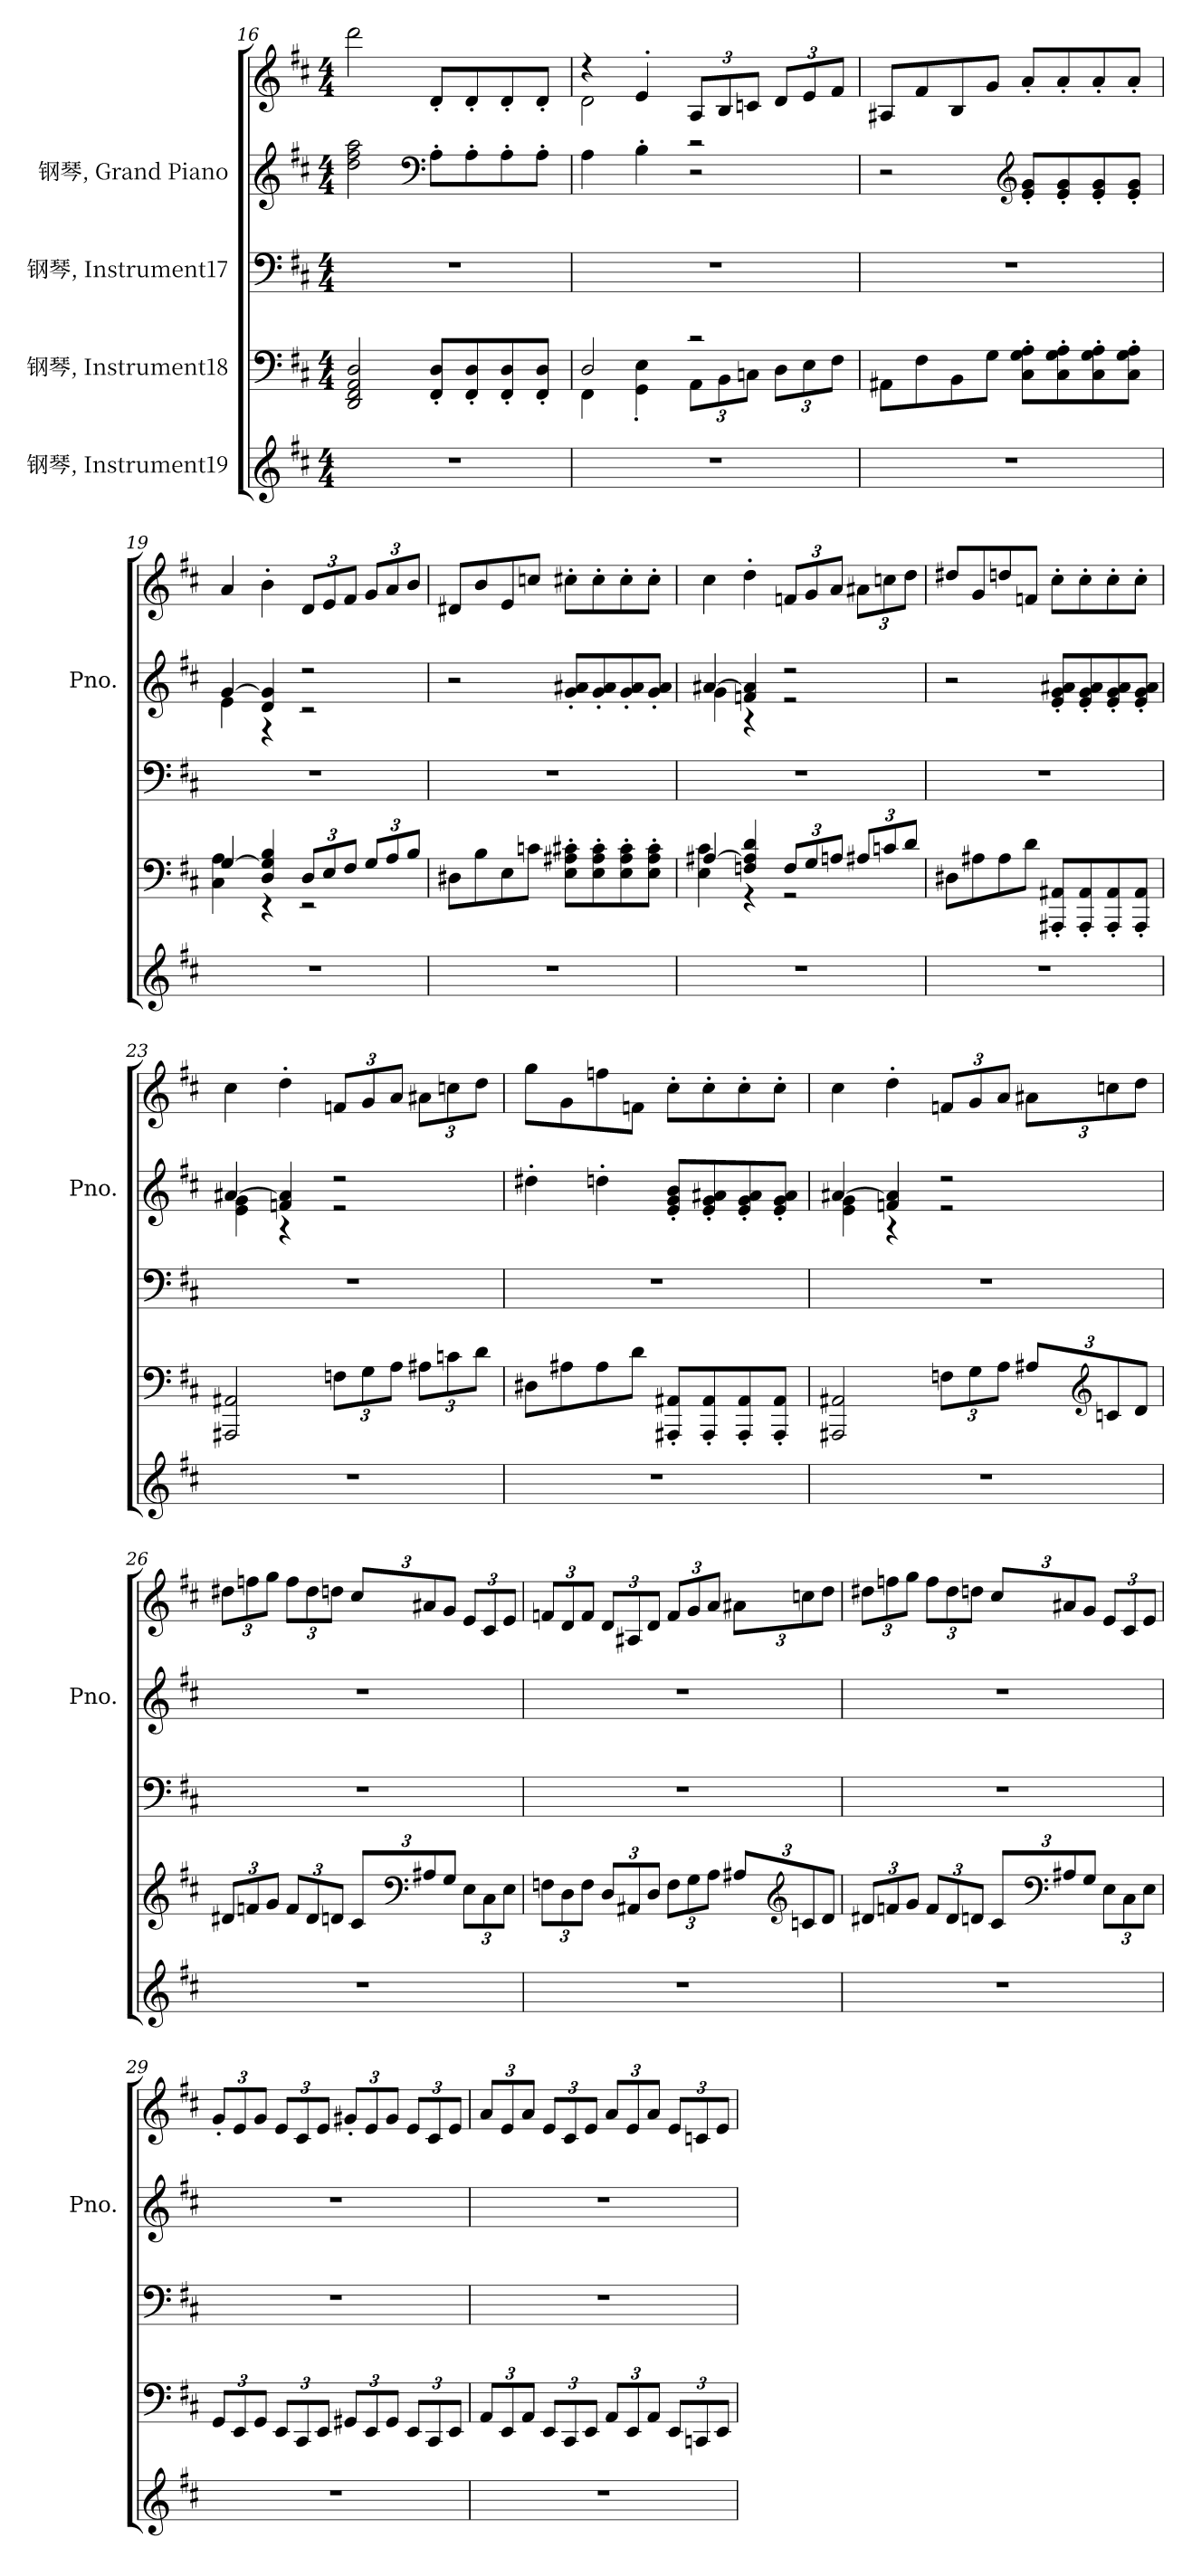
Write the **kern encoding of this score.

**kern	**kern	**kern	**kern	**kern
*part4	*part3	*part2	*part1	*part1
*staff5	*staff4	*staff3	*staff2	*staff1
*I"钢琴, Instrument19	*I"钢琴, Instrument18	*I"钢琴, Instrument17	*I"钢琴, Grand Piano	*
*	*	*	*I'Pno.	*
!!LO:PB:g=z
*clefG2	*clefF4	*clefF4	*clefG2	*clefG2
*k[f#c#]	*k[f#c#]	*k[f#c#]	*k[f#c#]	*k[f#c#]
*M4/4	*M4/4	*M4/4	*M4/4	*M4/4
=16	=16	=16	=16	=16
1r	2DD/ 2FF#/ 2AA/ 2D/	1r	2dd\ 2ff#\ 2aa\	2ddd\
*	*	*	*clefF4	*
.	8FF#/' 8D/'L	.	8A'\L	8d'/L
.	8FF#/' 8D/'	.	8A'\	8d'/
.	8FF#/' 8D/'	.	8A'\	8d'/
.	8FF#/' 8D/'J	.	8A'\J	8d'/J
=17	=17	=17	=17	=17
*	*^	*	*	*^
1r	2D/	4FF#\	1r	4A\	4r	2d\
.	.	4GG\' 4E\'	.	4B'\	4e'/	.
*	*	*Xbrackettup	*	*	*Xbrackettup	*
.	2r	12AA\L	.	2r	12A/L	2r
.	.	12BB\	.	.	12B/	.
.	.	12Cn\J	.	.	12cn/J	.
.	.	12D\L	.	.	12d/L	.
.	.	12E\	.	.	12e/	.
.	.	12F#\J	.	.	12f#/J	.
*	*v	*v	*	*	*v	*v
=18	=18	=18	=18	=18
1r	8AA#X\L	1r	2r	8A#X/L
.	8F#\	.	.	8f#/
.	8BB\	.	.	8B/
.	8G\J	.	.	8g/J
*	*	*	*clefG2	*
.	8C#\' 8G\' 8A\'L	.	8e/' 8g/'L	8a'/L
.	8C#\' 8G\' 8A\'	.	8e/' 8g/'	8a'/
.	8C#\' 8G\' 8A\'	.	8e/' 8g/'	8a'/
.	8C#\' 8G\' 8A\'J	.	8e/' 8g/'J	8a'/J
=19	=19	=19	=19	=19
*	*^	*	*^	*
1r	[4G/	4C#\ 4A\	1r	[4g/	4e\	4a/
.	4D/ 4G/] 4B/	4r	.	4d/ 4g/]	4r	4b'\
.	12D/L	2r	.	2r	2r	12d/L
.	12E/	.	.	.	.	12e/
.	12F#/J	.	.	.	.	12f#/J
.	12G/L	.	.	.	.	12g/L
.	12A/	.	.	.	.	12a/
.	12B/J	.	.	.	.	12b/J
*	*v	*v	*	*v	*v	*
!!LO:LB:g=z
=20	=20	=20	=20	=20
1r	8D#X\L	1r	2r	8d#X/L
.	8B\	.	.	8b/
.	8E\	.	.	8e/
.	8cn\J	.	.	8ccn/J
.	8E\' 8A#X\' 8c#X\'L	.	8g/' 8a#X/'L	8cc#X'\L
.	8E\' 8A#\' 8c#\'	.	8g/' 8a#/'	8cc#'\
.	8E\' 8A#\' 8c#\'	.	8g/' 8a#/'	8cc#'\
.	8E\' 8A#\' 8c#\'J	.	8g/' 8a#/'J	8cc#'\J
=21	=21	=21	=21	=21
*	*^	*	*^	*
1r	[4A#X/	4E\ 4c#\	1r	[4a#X/	4g\	4cc#\
.	4Fn/ 4A#/] 4d/	4r	.	4fn/ 4a#/]	4r	4dd'\
.	12F/L	2r	.	2r	2r	12fn/L
.	12G/	.	.	.	.	12g/
.	12An/J	.	.	.	.	12a/J
.	12A#X/L	.	.	.	.	12a#X\L
.	12cn/	.	.	.	.	12ccn\
.	12d/J	.	.	.	.	12dd\J
*	*v	*v	*	*v	*v	*
=22	=22	=22	=22	=22
1r	8D#X\L	1r	2r	8dd#X/L
.	8A#X\	.	.	8g/
.	8A#\	.	.	8ddn/
.	8d\J	.	.	8fn/J
.	8AAA#X/' 8AA#X/'L	.	8e/' 8g/' 8a#X/'L	8cc#'\L
.	8AAA#/' 8AA#/'	.	8e/' 8g/' 8a#/'	8cc#'\
.	8AAA#/' 8AA#/'	.	8e/' 8g/' 8a#/'	8cc#'\
.	8AAA#/' 8AA#/'J	.	8e/' 8g/' 8a#/'J	8cc#'\J
!!LO:PB:g=z
=23	=23	=23	=23	=23
*	*	*	*^	*
1r	2AAA#X/ 2AA#X/	1r	[4a#X/	4e\ 4g\	4cc#\
.	.	.	4fn/ 4a#/]	4r	4dd'\
.	12Fn\L	.	2r	2r	12fn/L
.	12G\	.	.	.	12g/
.	12A\J	.	.	.	12a/J
.	12A#X\L	.	.	.	12a#X\L
.	12cn\	.	.	.	12ccn\
.	12d\J	.	.	.	12dd\J
*	*	*	*v	*v	*
=24	=24	=24	=24	=24
1r	8D#X\L	1r	4dd#X'\	8gg\L
.	8A#X\	.	.	8g\
.	8A#\	.	4ddn'\	8ffn\
.	8d\J	.	.	8fn\J
.	8AAA#X/' 8AA#X/'L	.	8e/' 8g/' 8b/'L	8cc#'\L
.	8AAA#/' 8AA#/'	.	8e/' 8g/' 8a#X/'	8cc#'\
.	8AAA#/' 8AA#/'	.	8e/' 8g/' 8a#/'	8cc#'\
.	8AAA#/' 8AA#/'J	.	8e/' 8g/' 8a#/'J	8cc#'\J
=25	=25	=25	=25	=25
*	*	*	*^	*
1r	2AAA#X/ 2AA#X/	1r	[4a#X/	4e\ 4g\	4cc#\
.	.	.	4fn/ 4a#/]	4r	4dd'\
.	12Fn\L	.	2r	2r	12fn/L
.	12G\	.	.	.	12g/
.	12A\J	.	.	.	12a/J
.	12A#X/L	.	.	.	12a#X\L
*	*clefG2	*	*	*	*
.	12cn/	.	.	.	12ccn\
.	12d/J	.	.	.	12dd\J
*	*	*	*v	*v	*
!!LO:LB:g=z
=26	=26	=26	=26	=26
1r	12d#X/L	1r	1r	12dd#X\L
.	12fn/	.	.	12ffn\
.	12g/J	.	.	12gg\J
.	12f/L	.	.	12ff\L
.	12d#/	.	.	12dd#\
.	12dn/J	.	.	12ddn\J
.	12c#/L	.	.	12cc#/L
*	*clefF4	*	*	*
.	12A#X/	.	.	12a#X/
.	12G/J	.	.	12g/J
.	12E\L	.	.	12e/L
.	12C#\	.	.	12c#/
.	12E\J	.	.	12e/J
=27	=27	=27	=27	=27
1r	12Fn\L	1r	1r	12fn/L
.	12D\	.	.	12d/
.	12F\J	.	.	12f/J
.	12D/L	.	.	12d/L
.	12AA#X/	.	.	12A#X/
.	12D/J	.	.	12d/J
.	12F\L	.	.	12f/L
.	12G\	.	.	12g/
.	12A\J	.	.	12a/J
.	12A#X/L	.	.	12a#X\L
*	*clefG2	*	*	*
.	12cn/	.	.	12ccn\
.	12d/J	.	.	12dd\J
!!LO:PB:g=z
=28	=28	=28	=28	=28
1r	12d#X/L	1r	1r	12dd#X\L
.	12fn/	.	.	12ffn\
.	12g/J	.	.	12gg\J
.	12f/L	.	.	12ff\L
.	12d#/	.	.	12dd#\
.	12dn/J	.	.	12ddn\J
.	12c#/L	.	.	12cc#/L
*	*clefF4	*	*	*
.	12A#X/	.	.	12a#X/
.	12G/J	.	.	12g/J
.	12E\L	.	.	12e/L
.	12C#\	.	.	12c#/
.	12E\J	.	.	12e/J
=29	=29	=29	=29	=29
1r	12GG/L	1r	1r	12g'/L
.	12EE/	.	.	12e/
.	12GG/J	.	.	12g/J
.	12EE/L	.	.	12e/L
.	12CC#/	.	.	12c#/
.	12EE/J	.	.	12e/J
.	12GG#X/L	.	.	12g#X'/L
.	12EE/	.	.	12e/
.	12GG#/J	.	.	12g#/J
.	12EE/L	.	.	12e/L
.	12CC#/	.	.	12c#/
.	12EE/J	.	.	12e/J
!!LO:LB:g=z
=30	=30	=30	=30	=30
1r	12AA/L	1r	1r	12a/L
.	12EE/	.	.	12e/
.	12AA/J	.	.	12a/J
.	12EE/L	.	.	12e/L
.	12CC#/	.	.	12c#/
.	12EE/J	.	.	12e/J
.	12AA/L	.	.	12a/L
.	12EE/	.	.	12e/
.	12AA/J	.	.	12a/J
.	12EE/L	.	.	12e/L
.	12CCn/	.	.	12cn/
.	12EE/J	.	.	12e/J
=	=	=	=	=
*-	*-	*-	*-	*-
